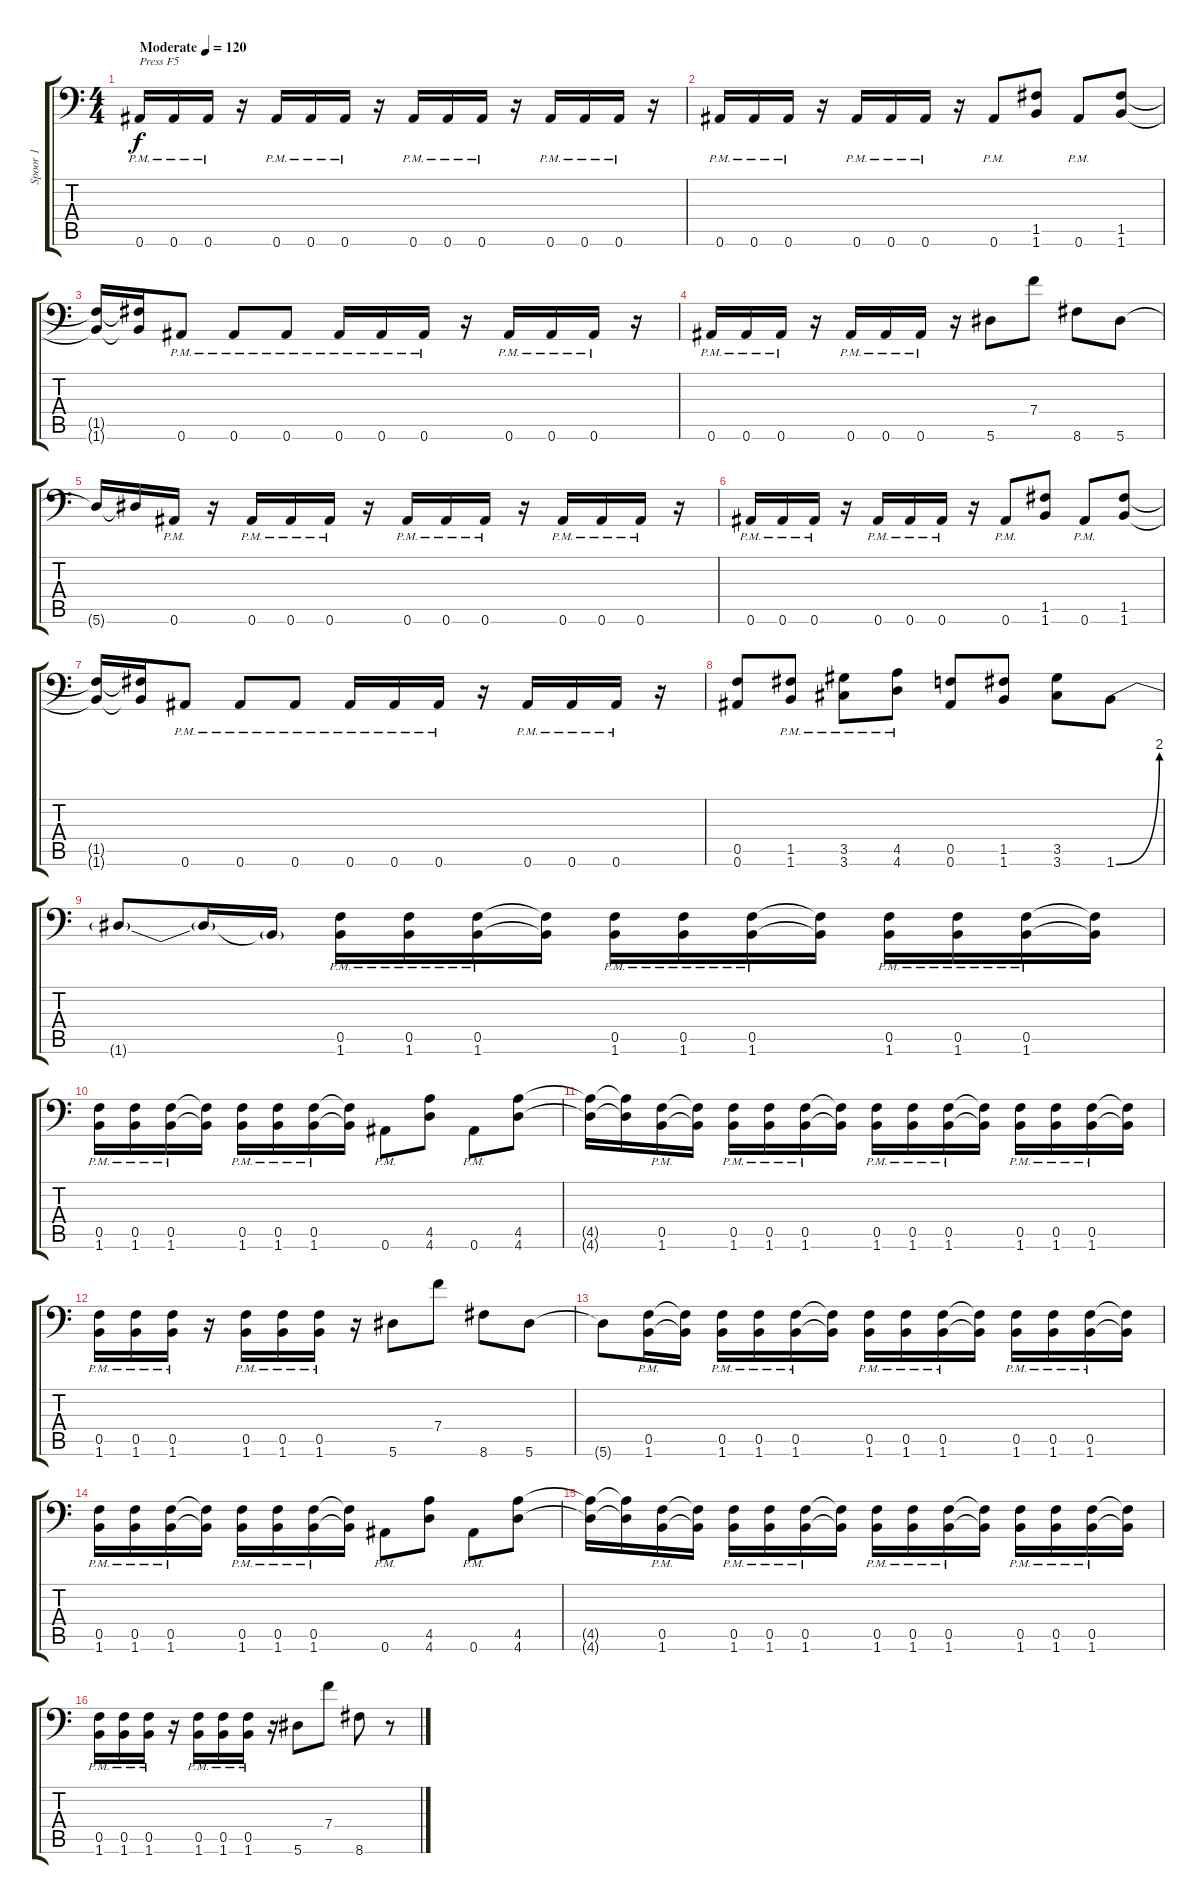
\track ("Spoor 1" "Spoor 1") {instrument distortionguitar}
\staff {score tabs}
\tuning (C4 G3 Eb3 Bb2 F2 Bb1) {hide}
\ts (4 4)
\tempo (120 "Moderate")
\clef f4
\ks c
0.6{pm}.16{txt "Press F5" dy f instrument distortionguitar} 0.6{pm}.16 0.6{pm}.16 r.16 0.6{pm}.16 0.6{pm}.16 0.6{pm}.16 r.16 0.6{pm}.16 0.6{pm}.16 0.6{pm}.16 r.16 0.6{pm}.16 0.6{pm}.16 0.6{pm}.16 r.16 |
0.6{pm}.16 0.6{pm}.16 0.6{pm}.16 r.16 0.6{pm}.16 0.6{pm}.16 0.6{pm}.16 r.16 0.6{pm}.8 (1.5 1.6).8 0.6{pm}.8 (1.5 1.6).8 |
(1.5{t} 1.6{t}).16 (1.5{t} 1.6{t}).16 0.6{pm}.8 0.6{pm}.8 0.6{pm}.8 0.6{pm}.16 0.6{pm}.16 0.6{pm}.16 r.16 0.6{pm}.16 0.6{pm}.16 0.6{pm}.16 r.16 |
0.6{pm}.16 0.6{pm}.16 0.6{pm}.16 r.16 0.6{pm}.16 0.6{pm}.16 0.6{pm}.16 r.16 5.6.8 7.4.8 8.6.8 5.6.8 |
5.6{t}.16 5.6{t}.16 0.6{pm}.16 r.16 0.6{pm}.16 0.6{pm}.16 0.6{pm}.16 r.16 0.6{pm}.16 0.6{pm}.16 0.6{pm}.16 r.16 0.6{pm}.16 0.6{pm}.16 0.6{pm}.16 r.16 |
0.6{pm}.16 0.6{pm}.16 0.6{pm}.16 r.16 0.6{pm}.16 0.6{pm}.16 0.6{pm}.16 r.16 0.6{pm}.8 (1.5 1.6).8 0.6{pm}.8 (1.5 1.6).8 |
(1.5{t} 1.6{t}).16 (1.5{t} 1.6{t}).16 0.6{pm}.8 0.6{pm}.8 0.6{pm}.8 0.6{pm}.16 0.6{pm}.16 0.6{pm}.16 r.16 0.6{pm}.16 0.6{pm}.16 0.6{pm}.16 r.16 |
(0.5 0.6).8 (1.5{pm} 1.6{pm}).8 (3.5{pm} 3.6{pm}).8 (4.5{pm} 4.6{pm}).8 (0.5 0.6).8 (1.5 1.6).8 (3.5 3.6).8 1.6{be (bend 0 0 60 8)}.8 |
1.6{t}.8 1.6{t}.16 1.6{t}.16 (0.5{pm} 1.6{pm}).16 (0.5{pm} 1.6{pm}).16 (0.5{pm} 1.6{pm}).16 (0.5{t} 1.6{t}).16 (0.5{pm} 1.6{pm}).16 (0.5{pm} 1.6{pm}).16 (0.5{pm} 1.6{pm}).16 (0.5{t} 1.6{t}).16 (0.5{pm} 1.6{pm}).16 (0.5{pm} 1.6{pm}).16 (0.5{pm} 1.6{pm}).16 (0.5{t} 1.6{t}).16 |
(0.5 1.6{pm}).16 (0.5 1.6{pm}).16 (0.5 1.6{pm}).16 (0.5{t} 1.6{t}).16 (0.5 1.6{pm}).16 (0.5 1.6{pm}).16 (0.5 1.6{pm}).16 (0.5{t} 1.6{t}).16 0.6{pm}.8 (4.5 4.6).8 0.6{pm}.8 (4.5 4.6).8 |
(4.5{t} 4.6{t}).16 (4.5{t} 4.6{t}).16 (0.5{pm} 1.6{pm}).16 (0.5{t} 1.6{t}).16 (0.5{pm} 1.6{pm}).16 (0.5{pm} 1.6{pm}).16 (0.5{pm} 1.6{pm}).16 (0.5{t} 1.6{t}).16 (0.5{pm} 1.6{pm}).16 (0.5{pm} 1.6{pm}).16 (0.5{pm} 1.6{pm}).16 (0.5{t} 1.6{t}).16 (0.5{pm} 1.6{pm}).16 (0.5{pm} 1.6{pm}).16 (0.5{pm} 1.6{pm}).16 (0.5{t} 1.6{t}).16 |
(0.5{pm} 1.6{pm}).16 (0.5{pm} 1.6{pm}).16 (0.5{pm} 1.6{pm}).16 r.16 (0.5{pm} 1.6{pm}).16 (0.5{pm} 1.6{pm}).16 (0.5{pm} 1.6{pm}).16 r.16 5.6.8 7.4.8 8.6.8 5.6.8 |
5.6{t}.8 (0.5{pm} 1.6{pm}).16 (0.5{t} 1.6{t}).16 (0.5{pm} 1.6{pm}).16 (0.5{pm} 1.6{pm}).16 (0.5{pm} 1.6{pm}).16 (0.5{t} 1.6{t}).16 (0.5{pm} 1.6{pm}).16 (0.5{pm} 1.6{pm}).16 (0.5{pm} 1.6{pm}).16 (0.5{t} 1.6{t}).16 (0.5{pm} 1.6{pm}).16 (0.5{pm} 1.6{pm}).16 (0.5{pm} 1.6{pm}).16 (0.5{t} 1.6{t}).16 |
(0.5{pm} 1.6{pm}).16 (0.5{pm} 1.6{pm}).16 (0.5{pm} 1.6{pm}).16 (0.5{t} 1.6{t}).16 (0.5{pm} 1.6{pm}).16 (0.5{pm} 1.6{pm}).16 (0.5{pm} 1.6{pm}).16 (0.5{t} 1.6{t}).16 0.6{pm}.8 (4.5 4.6).8 0.6{pm}.8 (4.5 4.6).8 |
(4.5{t} 4.6{t}).16 (4.5{t} 4.6{t}).16 (0.5{pm} 1.6{pm}).16 (0.5{t} 1.6{t}).16 (0.5{pm} 1.6{pm}).16 (0.5{pm} 1.6{pm}).16 (0.5{pm} 1.6{pm}).16 (0.5{t} 1.6{t}).16 (0.5{pm} 1.6{pm}).16 (0.5{pm} 1.6{pm}).16 (0.5{pm} 1.6{pm}).16 (0.5{t} 1.6{t}).16 (0.5{pm} 1.6{pm}).16 (0.5{pm} 1.6{pm}).16 (0.5{pm} 1.6{pm}).16 (0.5{t} 1.6{t}).16 |
(0.5{pm} 1.6{pm}).16 (0.5{pm} 1.6{pm}).16 (0.5{pm} 1.6{pm}).16 r.16 (0.5{pm} 1.6{pm}).16 (0.5{pm} 1.6{pm}).16 (0.5{pm} 1.6{pm}).16 r.16 5.6.8 7.4.8 8.6.8 r.8
